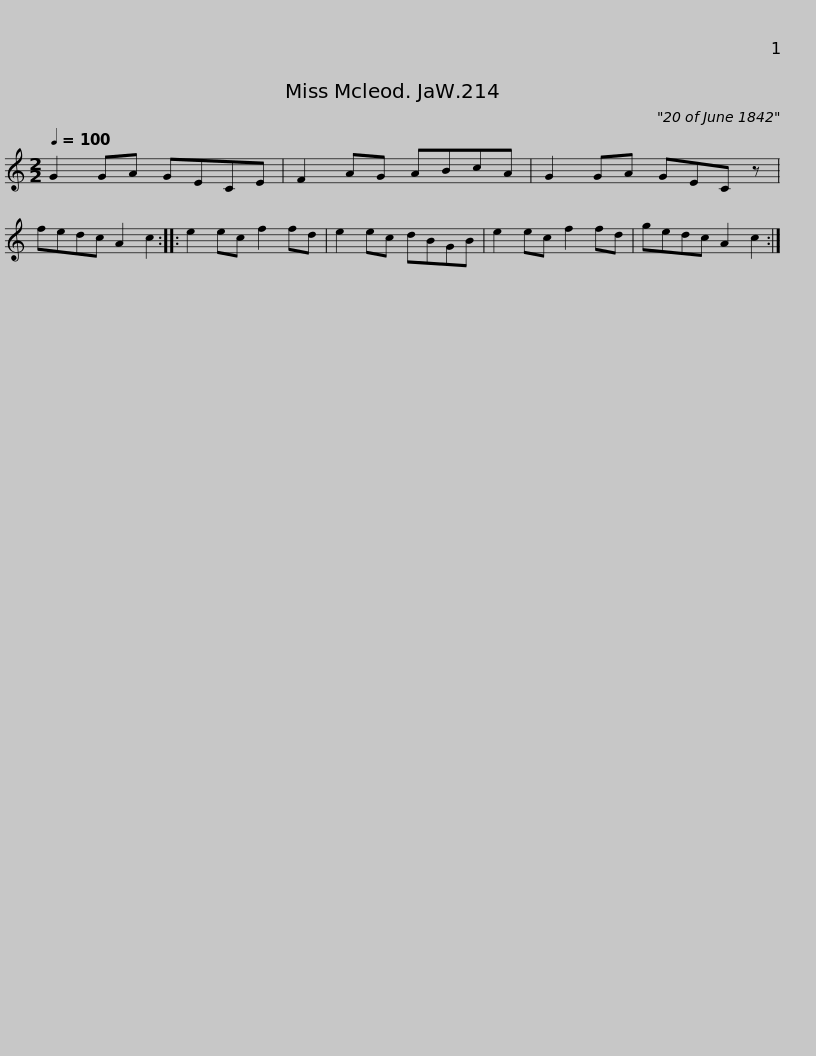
X:1
L:1/8
Q:1/4=100
M:2/2
I:linebreak $
K:C
V:1 treble
V:1
 G2 GA GECE | F2 AG ABcA | G2 GA GEC z | fedc A2 c2 ::$ e2 ec f2 fd | %5
 e2 ec dBGB | e2 ec f2 fd | gedc A2 c2 :| %8
